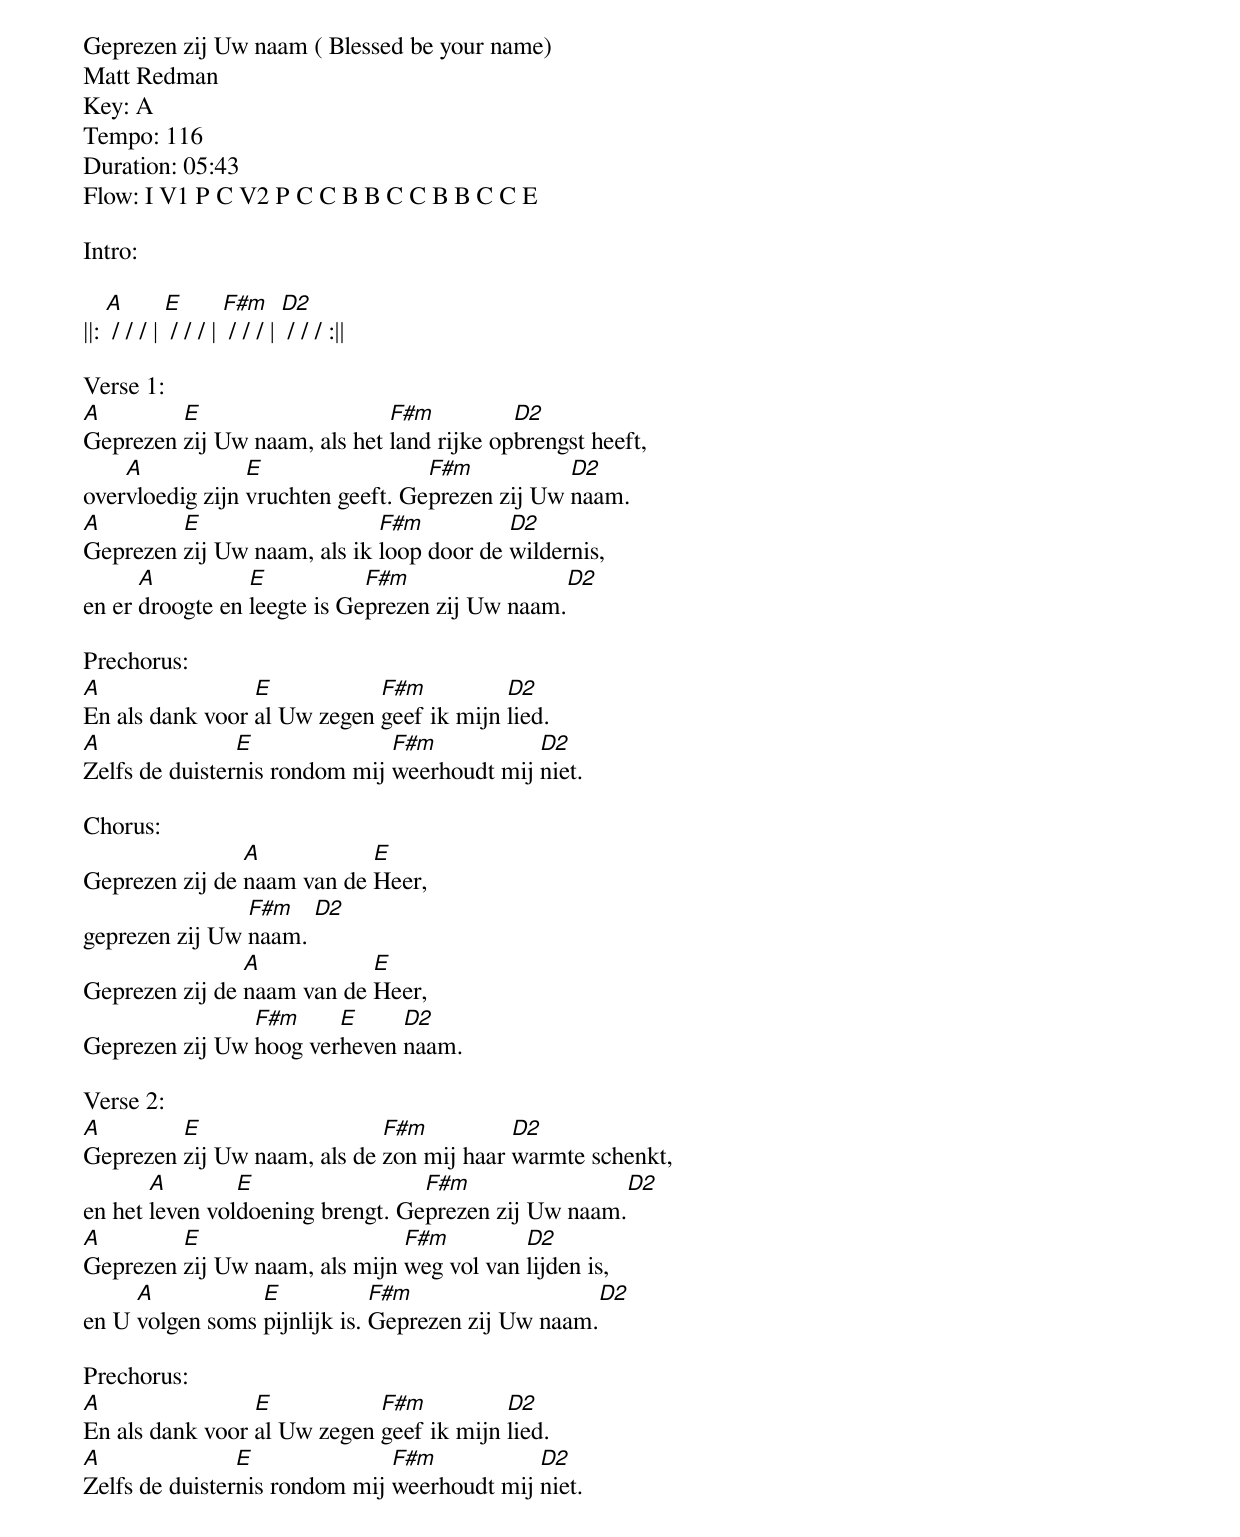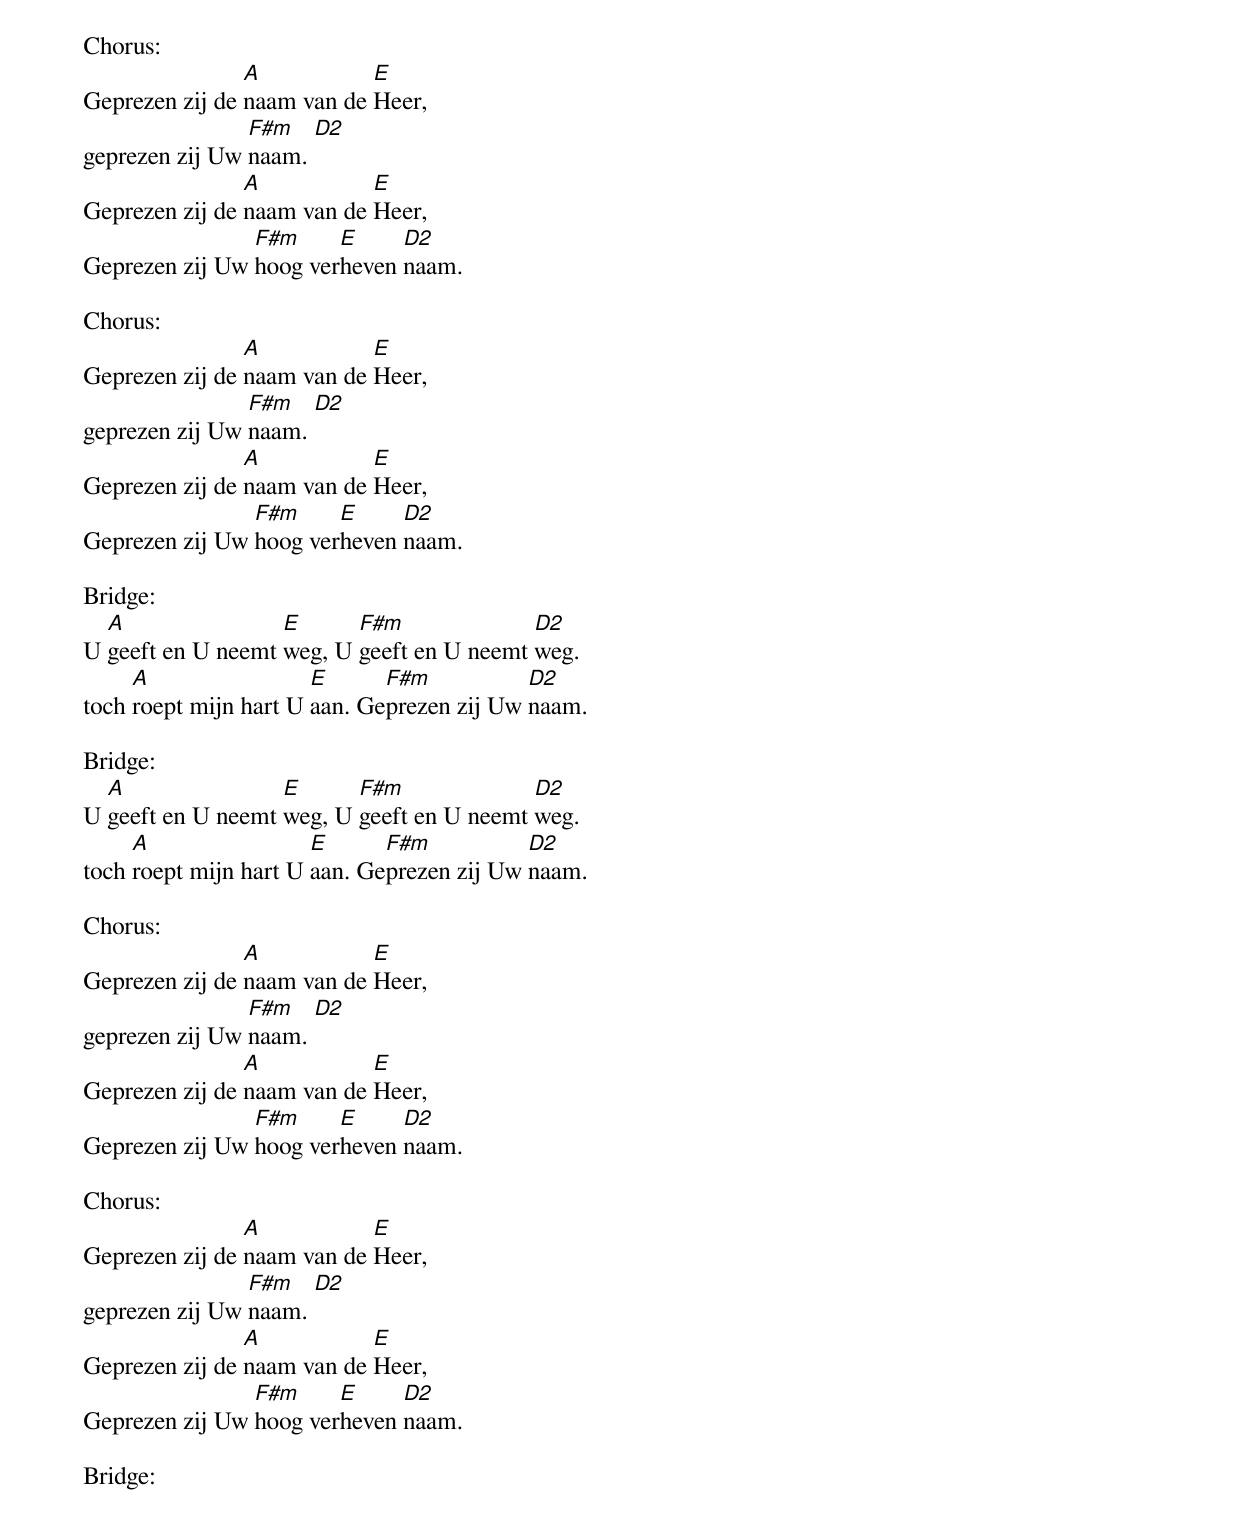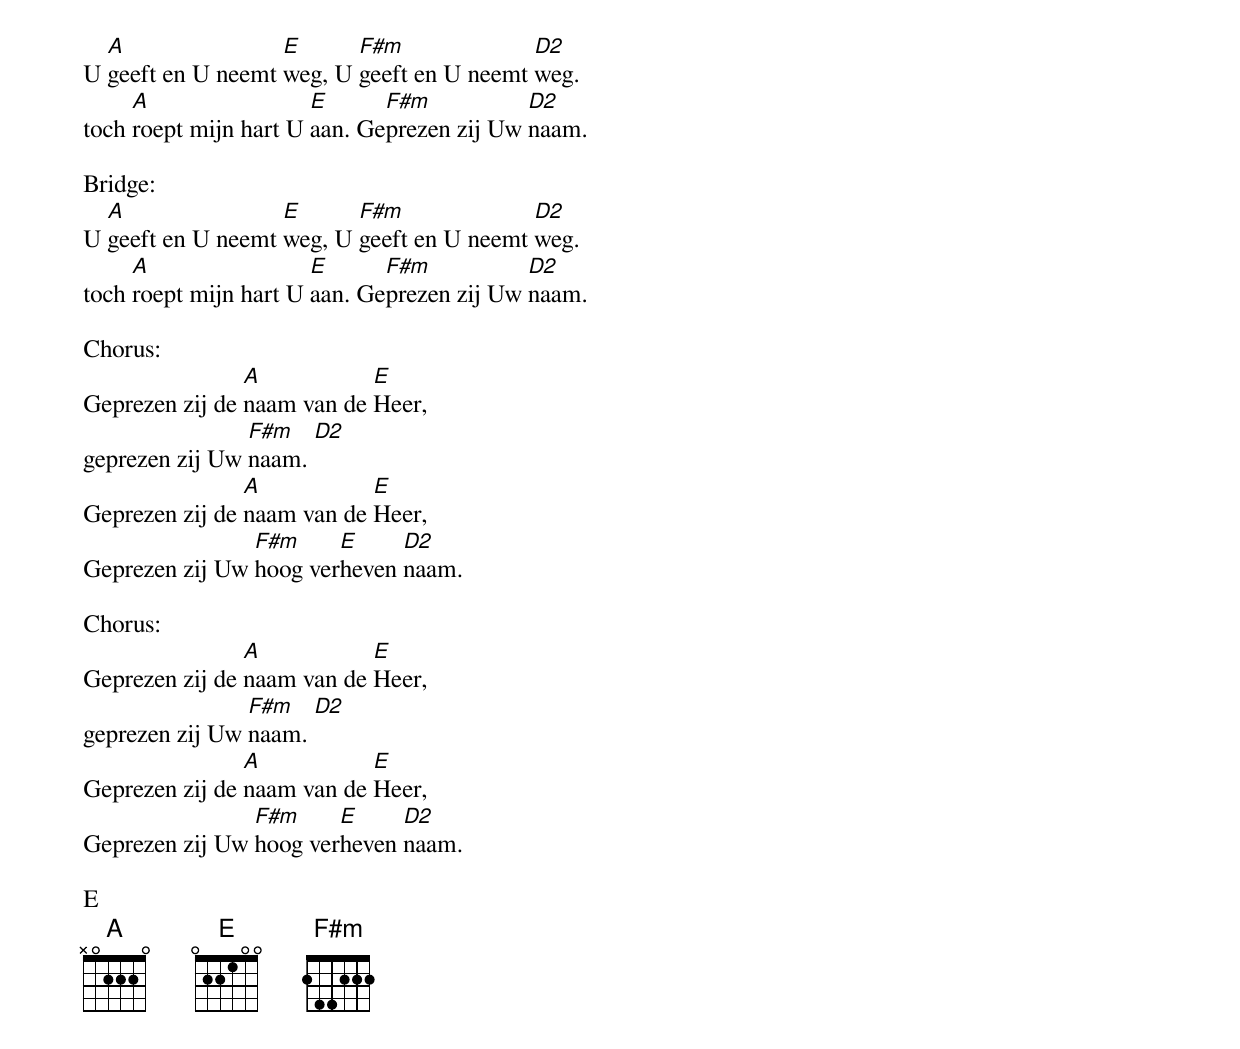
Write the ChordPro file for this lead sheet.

Geprezen zij Uw naam ( Blessed be your name)
Matt Redman
Key: A
Tempo: 116
Duration: 05:43
Flow: I V1 P C V2 P C C B B C C B B C C E

Intro:

||: [A] / / / | [E] / / / | [F#m] / / / | [D2] / / / :||

Verse 1:
[A]Geprezen [E]zij Uw naam, als het [F#m]land rijke op[D2]brengst heeft,
over[A]vloedig zijn [E]vruchten geeft. Ge[F#m]prezen zij Uw [D2]naam.
[A]Geprezen [E]zij Uw naam, als ik [F#m]loop door de [D2]wildernis,
en er [A]droogte en [E]leegte is Ge[F#m]prezen zij Uw naam.[D2]

Prechorus:
[A]En als dank voor [E]al Uw zegen [F#m]geef ik mijn [D2]lied.
[A]Zelfs de duister[E]nis rondom mij [F#m]weerhoudt mij [D2]niet.

Chorus:
Geprezen zij de [A]naam van de [E]Heer,
geprezen zij Uw [F#m]naam. [D2]
Geprezen zij de [A]naam van de [E]Heer,
Geprezen zij Uw [F#m]hoog ver[E]heven [D2]naam.

Verse 2:
[A]Geprezen [E]zij Uw naam, als de [F#m]zon mij haar [D2]warmte schenkt,
en het [A]leven vol[E]doening brengt. Ge[F#m]prezen zij Uw naam.[D2]
[A]Geprezen [E]zij Uw naam, als mijn [F#m]weg vol van [D2]lijden is,
en U [A]volgen soms [E]pijnlijk is. [F#m]Geprezen zij Uw naam.[D2]

Prechorus:
[A]En als dank voor [E]al Uw zegen [F#m]geef ik mijn [D2]lied.
[A]Zelfs de duister[E]nis rondom mij [F#m]weerhoudt mij [D2]niet.

Chorus:
Geprezen zij de [A]naam van de [E]Heer,
geprezen zij Uw [F#m]naam. [D2]
Geprezen zij de [A]naam van de [E]Heer,
Geprezen zij Uw [F#m]hoog ver[E]heven [D2]naam.

Chorus:
Geprezen zij de [A]naam van de [E]Heer,
geprezen zij Uw [F#m]naam. [D2]
Geprezen zij de [A]naam van de [E]Heer,
Geprezen zij Uw [F#m]hoog ver[E]heven [D2]naam.

Bridge:
U [A]geeft en U neemt [E]weg, U [F#m]geeft en U neemt [D2]weg.
toch [A]roept mijn hart U [E]aan. Ge[F#m]prezen zij Uw [D2]naam.

Bridge:
U [A]geeft en U neemt [E]weg, U [F#m]geeft en U neemt [D2]weg.
toch [A]roept mijn hart U [E]aan. Ge[F#m]prezen zij Uw [D2]naam.

Chorus:
Geprezen zij de [A]naam van de [E]Heer,
geprezen zij Uw [F#m]naam. [D2]
Geprezen zij de [A]naam van de [E]Heer,
Geprezen zij Uw [F#m]hoog ver[E]heven [D2]naam.

Chorus:
Geprezen zij de [A]naam van de [E]Heer,
geprezen zij Uw [F#m]naam. [D2]
Geprezen zij de [A]naam van de [E]Heer,
Geprezen zij Uw [F#m]hoog ver[E]heven [D2]naam.

Bridge:
U [A]geeft en U neemt [E]weg, U [F#m]geeft en U neemt [D2]weg.
toch [A]roept mijn hart U [E]aan. Ge[F#m]prezen zij Uw [D2]naam.

Bridge:
U [A]geeft en U neemt [E]weg, U [F#m]geeft en U neemt [D2]weg.
toch [A]roept mijn hart U [E]aan. Ge[F#m]prezen zij Uw [D2]naam.

Chorus:
Geprezen zij de [A]naam van de [E]Heer,
geprezen zij Uw [F#m]naam. [D2]
Geprezen zij de [A]naam van de [E]Heer,
Geprezen zij Uw [F#m]hoog ver[E]heven [D2]naam.

Chorus:
Geprezen zij de [A]naam van de [E]Heer,
geprezen zij Uw [F#m]naam. [D2]
Geprezen zij de [A]naam van de [E]Heer,
Geprezen zij Uw [F#m]hoog ver[E]heven [D2]naam.

E
